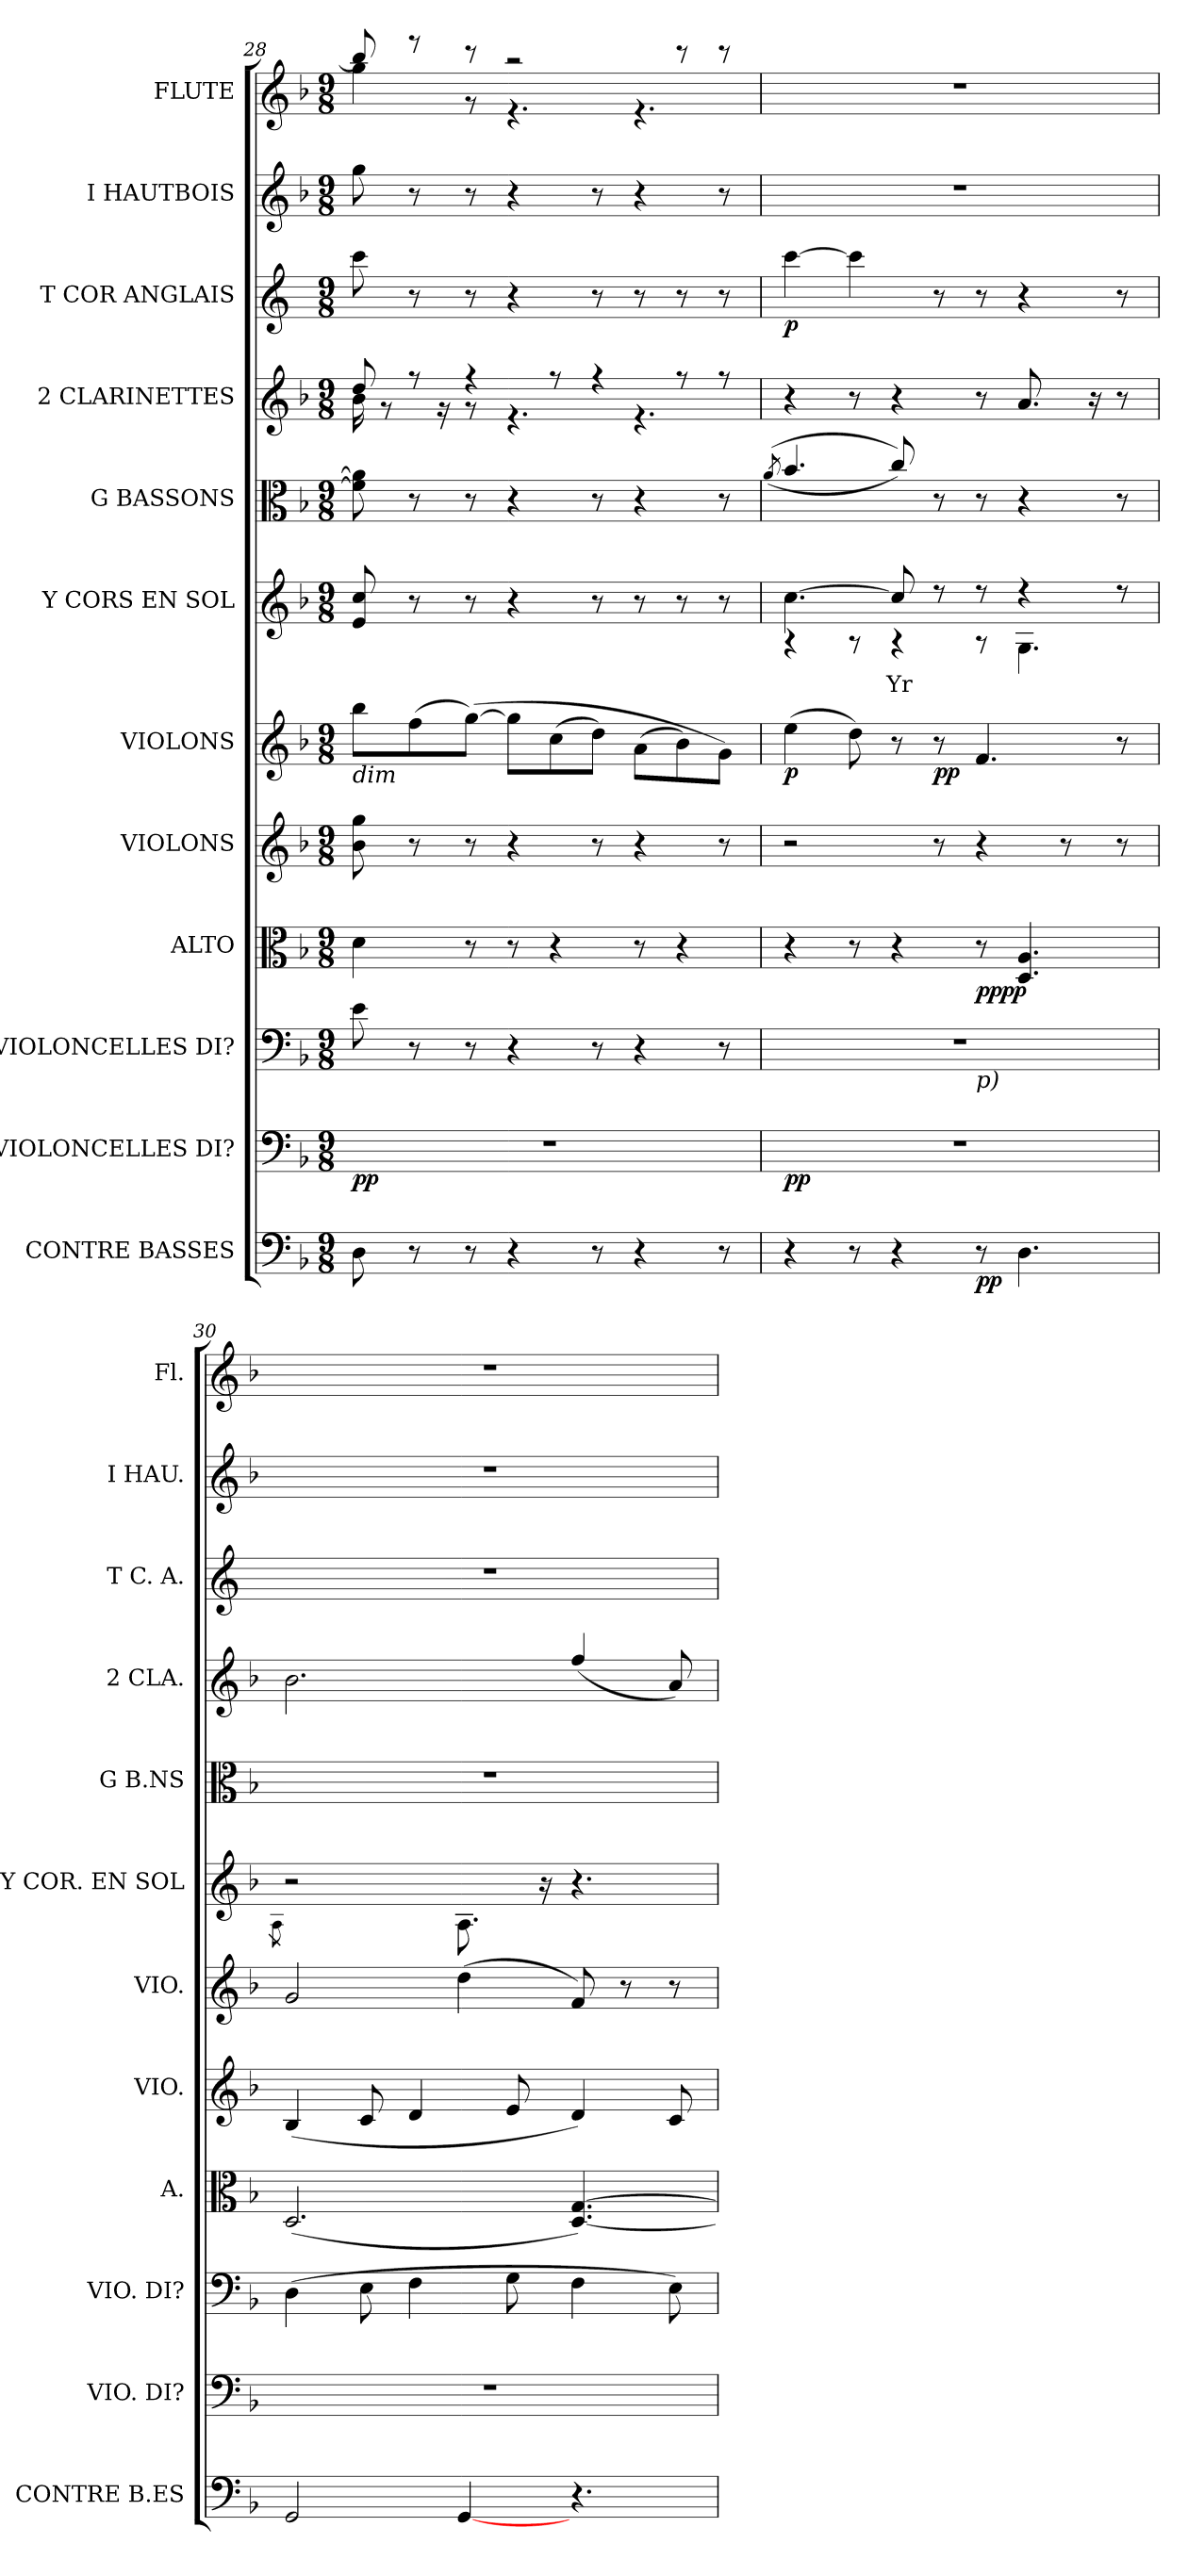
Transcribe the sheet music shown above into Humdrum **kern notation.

**kern	**dynam	**kern	**dynam	**kern	**kern	**dynam	**kern	**kern	**dynam	**kern	**text	**kern	**kern	**kern	**dynam	**kern	**kern
*part12	*part12	*part11	*part11	*part10	*part9	*part9	*part8	*part7	*part7	*part6	*part6	*part5	*part4	*part3	*part3	*part2	*part1
*staff12	*staff12	*staff11	*staff11	*staff10	*staff9	*staff9	*staff8	*staff7	*staff7	*staff6	*staff6	*staff5	*staff4	*staff3	*staff3	*staff2	*staff1
*I"CONTRE BASSES	*	*I"VIOLONCELLES DI?	*	*I"VIOLONCELLES DI?	*I"ALTO	*	*I"VIOLONS	*I"VIOLONS	*	*I"Y CORS EN SOL	*	*I"G BASSONS	*I"2 CLARINETTES	*I"T COR ANGLAIS	*	*I"I HAUTBOIS	*I"FLUTE
*I'CONTRE B.ES	*	*I'VIO. DI?	*	*I'VIO. DI?	*I'A.	*	*I'VIO.	*I'VIO.	*	*I'Y COR. EN SOL	*	*I'G B.NS	*I'2 CLA.	*I'T C. A.	*	*I'I HAU.	*I'Fl.
*clefF4	*	*clefF4	*	*clefF4	*clefC3	*	*clefG2	*clefG2	*	*clefG2	*	*clefC3	*clefG2	*clefG2	*	*clefG2	*clefG2
*	*	*	*	*	*	*	*	*	*	*	*	*	*	*ITrd4c7	*	*	*
*k[b-]	*	*k[b-]	*	*k[b-]	*k[b-]	*	*k[b-]	*k[b-]	*	*k[b-]	*	*k[b-]	*k[b-]	*k[b-]	*	*k[b-]	*k[b-]
*F:	*	*F:	*	*F:	*F:	*	*F:	*F:	*	*F:	*	*F:	*F:	*F:	*	*F:	*F:
*M9/8	*	*M9/8	*	*M9/8	*M9/8	*	*M9/8	*M9/8	*	*M9/8	*	*M9/8	*M9/8	*M9/8	*	*M9/8	*M9/8
=28	=28	=28	=28	=28	=28	=28	=28	=28	=28	=28	=28	=28	=28	=28	=28	=28	=28
!	!	!	!	!	!	!	!	!LO:TX:b:i:t=dim	!	!	!	!	!	!	!	!	!
!	!	!LO:N:vis=1	!	!	!	!	!	!	!	!	!	!	!	!	!	!	!
*	*	*	*	*	*	*	*	*	*	*	*	*	*^	*	*	*	*^
8Di\	.	8%9r	pp	8ei\	4di\	.	8b-i\ 8ggi	8bb-i\L	.	8ei/ 8cci	.	8fi\] 8ai]	8ddi/	16b-i\	8ffi\	.	8ggi\	8bb-i/]	4ggi\
.	.	.	.	.	.	.	.	.	.	.	.	.	.	8r	.	.	.	.	.
8r	.	.	.	8r	.	.	8r	(8ffi\	.	8r	.	8r	8r	.	8r	.	8r	8r	.
.	.	.	.	.	.	.	.	.	.	.	.	.	.	16r	.	.	.	.	.
8r	.	.	.	8r	8r	.	8r	([>8ggi\J)	.	8r	.	8r	4r	8r	8r	.	8r	8r	8r
4r	.	.	.	4r	8r	.	4r	8ggi\L]	.	4r	.	4r	.	4.r	4r	.	4r	2r	4.r
.	.	.	.	.	4r	.	.	(8cci\	.	.	.	.	8r	.	.	.	.	.	.
8r	.	.	.	8r	.	.	8r	8ddi\J)	.	8r	.	8r	4r	.	8r	.	8r	.	.
4r	.	.	.	4r	8r	.	4r	(8ai\L	.	8r	.	4r	.	4.r	8r	.	4r	.	4.r
.	.	.	.	.	4r	.	.	8b-i\)	.	8r	.	.	8r	.	8r	.	.	8r	.
8r	.	.	.	8r	.	.	8r	8gi\J)	.	8r	.	8r	8r	.	8r	.	8r	8r	.
*	*	*	*	*	*	*	*	*	*	*	*	*	*v	*v	*	*	*	*v	*v
=29	=29	=29	=29	=29	=29	=29	=29	=29	=29	=29	=29	=29	=29	=29	=29	=29	=29
.	.	.	.	.	.	.	.	.	.	.	.	((8qai/	.	.	.	.	.
!	!	!	!	!	!	!	!	!	!	!LO:TX:a:i:t=p'	!	!	!	!	!	!	!
!	!	!LO:N:vis=1	!	!LO:N:vis=1	!	!	!	!	!	!	!	!	!	!	!	!LO:N:vis=1	!LO:N:vis=1
*	*	*	*	*^	*	*	*	*	*	*^	*	*	*	*	*	*	*
4r	.	8%9r	pp	8%9r	2ryy	4r	.	2r	(4eei\	p	[>4.cci\	4r	.	4.b-i/	4r	[>4ffi\	p	8%9r	8%9r
8r	.	.	.	.	.	8r	.	.	8ddi\)	.	.	8r	.	.	8r	4ffi\]	.	.	.
!	!	!	!	!	!	!	!	!	!	!	!	!	!LO:LY:b:color=#000000	!	!	!	!	!	!
4r	.	.	.	.	.	4r	.	.	8r	.	8cci/]	4r	Yr	8cci/))	4r	.	.	.	.
.	.	.	.	.	8ryy	.	.	8r	8r	pp	8r	.	.	8r	.	8r	.	.	.
!	!	!	!	!	!LO:TX:b:i:t=p)	!	!	!	!	!	!	!	!	!	!	!	!	!	!
8r	pp	.	.	.	2ryy	8r	pp pp	4r	4.fi/	.	8r	8r	.	8r	8r	8r	.	.	.
4.Di\	.	.	.	.	.	4.Di/ 4.Ai	.	.	.	.	4r	4.Gi\	.	4r	8.ai/	4r	.	.	.
.	.	.	.	.	.	.	.	8r	.	.	.	.	.	.	.	.	.	.	.
.	.	.	.	.	.	.	.	.	.	.	.	.	.	.	16r	.	.	.	.
.	.	.	.	.	.	.	.	8r	8r	.	8r	.	.	8r	8r	8r	.	.	.
*	*	*	*	*v	*v	*	*	*	*	*	*v	*v	*	*	*	*	*	*	*
=30	=30	=30	=30	=30	=30	=30	=30	=30	=30	=30	=30	=30	=30	=30	=30	=30	=30
.	.	.	.	.	.	.	.	.	.	8qAi\	.	.	.	.	.	.	.
!	!	!LO:N:vis=1	!	!	!	!	!	!	!	!	!	!LO:N:vis=1	!	!LO:N:vis=1	!	!LO:N:vis=1	!LO:N:vis=1
2GGi/	.	8%9r	.	(4Di\	(2.Di/	.	(4B-i/	2gi/	.	2r	.	8%9r	2.b-i\	8%9r	.	8%9r	8%9r
.	.	.	.	8Ei\	.	.	8ci/	.	.	.	.	.	.	.	.	.	.
.	.	.	.	4Fi\	.	.	4di/	.	.	.	.	.	.	.	.	.	.
[<4GGi/	.	.	.	.	.	.	.	(4ddi\	.	8.Ai\	.	.	.	.	.	.	.
.	.	.	.	8Gi\	.	.	8ei/	.	.	.	.	.	.	.	.	.	.
.	.	.	.	.	.	.	.	.	.	16r	.	.	.	.	.	.	.
4.r	.	.	.	4Fi\	[<4.Di/ [>4.Gi)	.	4di/)	8fi/)	.	4.r	.	.	(4ffi/	.	.	.	.
.	.	.	.	.	.	.	.	8r	.	.	.	.	.	.	.	.	.
.	.	.	.	8Ei\)	.	.	8ci/	8r	.	.	.	.	8ai/)	.	.	.	.
=	=	=	=	=	=	=	=	=	=	=	=	=	=	=	=	=	=
*-	*-	*-	*-	*-	*-	*-	*-	*-	*-	*-	*-	*-	*-	*-	*-	*-	*-
